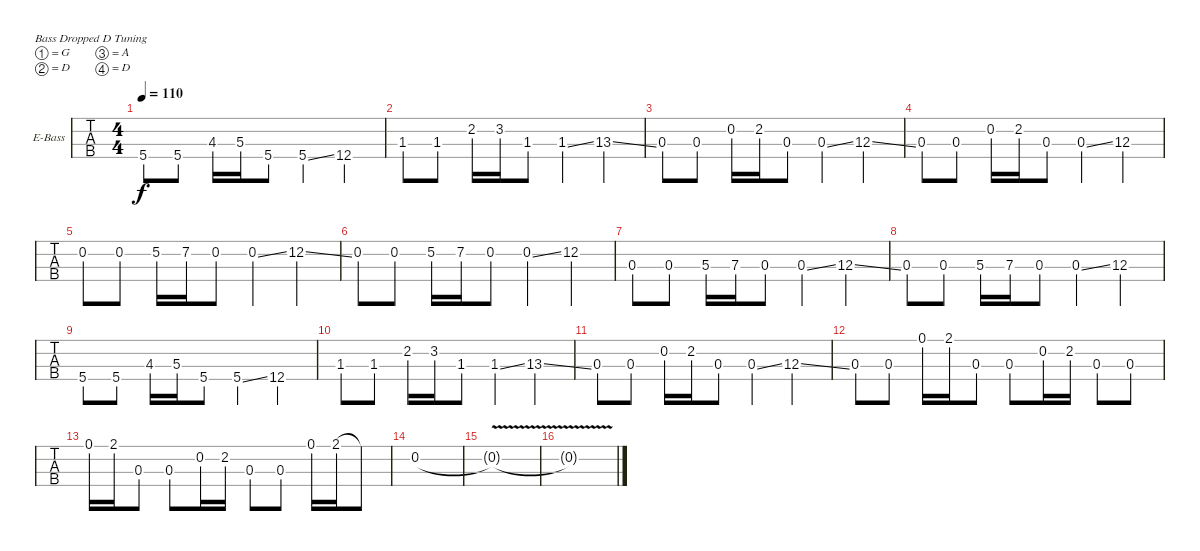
\defaultSystemsLayout 4
\bracketExtendMode groupsimilarinstruments
\firstSystemTrackNameOrientation horizontal
\otherSystemsTrackNameOrientation horizontal
\track ("Electric Bass" "E-Bass") {instrument electricbassfinger}
\staff {tabs}
\tuning (G2 D2 A1 D1)
\ts (4 4)
\tempo 110
\clef f4
\scale
0.333333
\ks c
5.4.8{dy f} 5.4.8 4.3.16 5.3.16 5.4.8 5.4{ss}.4 12.4.4 |
\scale
0.333333 1.3.8 1.3.8 2.2.16 3.2.16 1.3.8 1.3{ss}.4 13.3{ss}.4 |
\scale
0.333333 0.3.8 0.3.8 0.2.16 2.2.16 0.3.8 0.3{ss}.4 12.3{ss}.4 |
\scale
0.333333 0.3.8 0.3.8 0.2.16 2.2.16 0.3.8 0.3{ss}.4 12.3.4 |
\scale
0.333333 0.2.8 0.2.8 5.2.16 7.2.16 0.2.8 0.2{ss}.4 12.2{ss}.4 |
\scale
0.333333 0.2.8 0.2.8 5.2.16 7.2.16 0.2.8 0.2{ss}.4 12.2.4 |
\scale
0.333333 0.3.8 0.3.8 5.3.16 7.3.16 0.3.8 0.3{ss}.4 12.3{ss}.4 |
\scale
0.333333 0.3.8 0.3.8 5.3.16 7.3.16 0.3.8 0.3{ss}.4 12.3.4 |
\scale
0.333333 5.4.8 5.4.8 4.3.16 5.3.16 5.4.8 5.4{ss}.4 12.4.4 |
\scale
0.333333 1.3.8 1.3.8 2.2.16 3.2.16 1.3.8 1.3{ss}.4 13.3{ss}.4 |
\scale
0.333333 0.3.8 0.3.8 0.2.16 2.2.16 0.3.8 0.3{ss}.4 12.3{ss}.4 |
\scale
0.333333 0.3.8 0.3.8 0.1.16 2.1.16 0.3.8 0.3.8 0.2.16 2.2.16 0.3.8 0.3.8 |
\scale
0.333333 0.1.16 2.1.16 0.3.8 0.3.8 0.2.16 2.2.16 0.3.8 0.3.8 0.1.16 2.1.16 2.1{t}.8 |
\scale
0.333333 0.2.1 |
\scale
0.333333 0.2{v t}.1 |
\scale
0.333333 0.2{v t}.1
